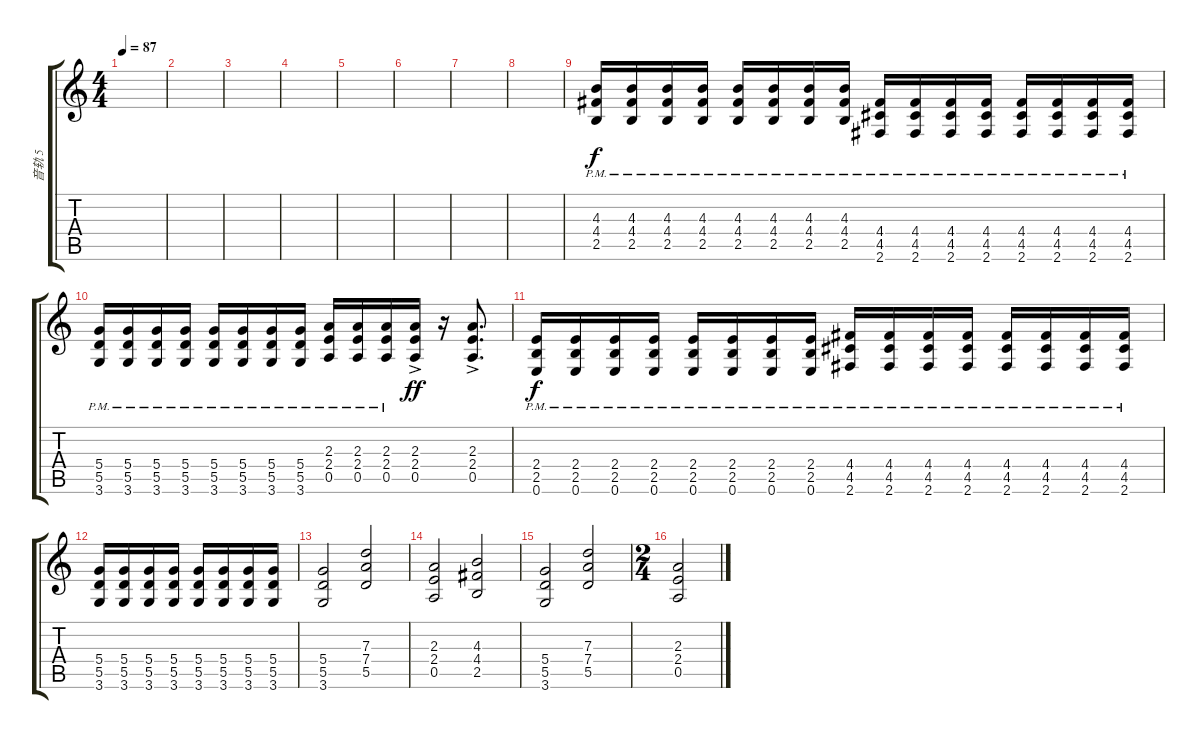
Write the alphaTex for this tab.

\track ("音轨 5" "音轨 5") {instrument distortionguitar}
\staff {score tabs}
\tuning (E4 B3 G3 D3 A2 E2) {hide}
\ts (4 4)
\tempo 87
\clef g2
\ks c
|
|
|
|
|
|
|
|
(4.3{pm} 4.4{pm} 2.5{pm}).16 (4.3{pm} 4.4{pm} 2.5{pm}).16 (4.3{pm} 4.4{pm} 2.5{pm}).16 (4.3{pm} 4.4{pm} 2.5{pm}).16 (4.3{pm} 4.4{pm} 2.5{pm}).16 (4.3{pm} 4.4{pm} 2.5{pm}).16 (4.3{pm} 4.4{pm} 2.5{pm}).16 (4.3{pm} 4.4{pm} 2.5{pm}).16 (4.4{pm} 4.5{pm} 2.6{pm}).16 (4.4{pm} 4.5{pm} 2.6{pm}).16 (4.4{pm} 4.5{pm} 2.6{pm}).16 (4.4{pm} 4.5{pm} 2.6{pm}).16 (4.4{pm} 4.5{pm} 2.6{pm}).16 (4.4{pm} 4.5{pm} 2.6{pm}).16 (4.4{pm} 4.5{pm} 2.6{pm}).16 (4.4{pm} 4.5{pm} 2.6{pm}).16 |
(5.4{pm} 5.5{pm} 3.6{pm}).16 (5.4{pm} 5.5{pm} 3.6{pm}).16 (5.4{pm} 5.5{pm} 3.6{pm}).16 (5.4{pm} 5.5{pm} 3.6{pm}).16 (5.4{pm} 5.5{pm} 3.6{pm}).16 (5.4{pm} 5.5{pm} 3.6{pm}).16 (5.4{pm} 5.5{pm} 3.6{pm}).16 (5.4{pm} 5.5{pm} 3.6{pm}).16 (2.3{pm} 2.4{pm} 0.5{pm}).16 (2.3{pm} 2.4{pm} 0.5{pm}).16 (2.3{pm} 2.4{pm} 0.5{pm}).16 (2.3 2.4 0.5{ac}).16{dy ff} r.16 (2.3 2.4 0.5{ac}).8{d} |
(2.4{pm} 2.5{pm} 0.6{pm}).16{dy f} (2.4{pm} 2.5{pm} 0.6{pm}).16 (2.4{pm} 2.5{pm} 0.6{pm}).16 (2.4{pm} 2.5{pm} 0.6{pm}).16 (2.4{pm} 2.5{pm} 0.6{pm}).16 (2.4{pm} 2.5{pm} 0.6{pm}).16 (2.4{pm} 2.5{pm} 0.6{pm}).16 (2.4{pm} 2.5{pm} 0.6{pm}).16 (4.4{pm} 4.5{pm} 2.6{pm}).16 (4.4{pm} 4.5{pm} 2.6{pm}).16 (4.4{pm} 4.5{pm} 2.6{pm}).16 (4.4{pm} 4.5{pm} 2.6{pm}).16 (4.4{pm} 4.5{pm} 2.6{pm}).16 (4.4{pm} 4.5{pm} 2.6{pm}).16 (4.4{pm} 4.5{pm} 2.6{pm}).16 (4.4{pm} 4.5{pm} 2.6{pm}).16 |
(5.4 5.5 3.6).16 (5.4 5.5 3.6).16 (5.4 5.5 3.6).16 (5.4 5.5 3.6).16 (5.4 5.5 3.6).16 (5.4 5.5 3.6).16 (5.4 5.5 3.6).16 (5.4 5.5 3.6).16 |
(5.4 5.5 3.6).2 (7.3 7.4 5.5).2 |
(2.3 2.4 0.5).2 (4.3 4.4 2.5).2 |
(5.4 5.5 3.6).2 (7.3 7.4 5.5).2 |
\ts (2 4)
(2.3 2.4 0.5).2
